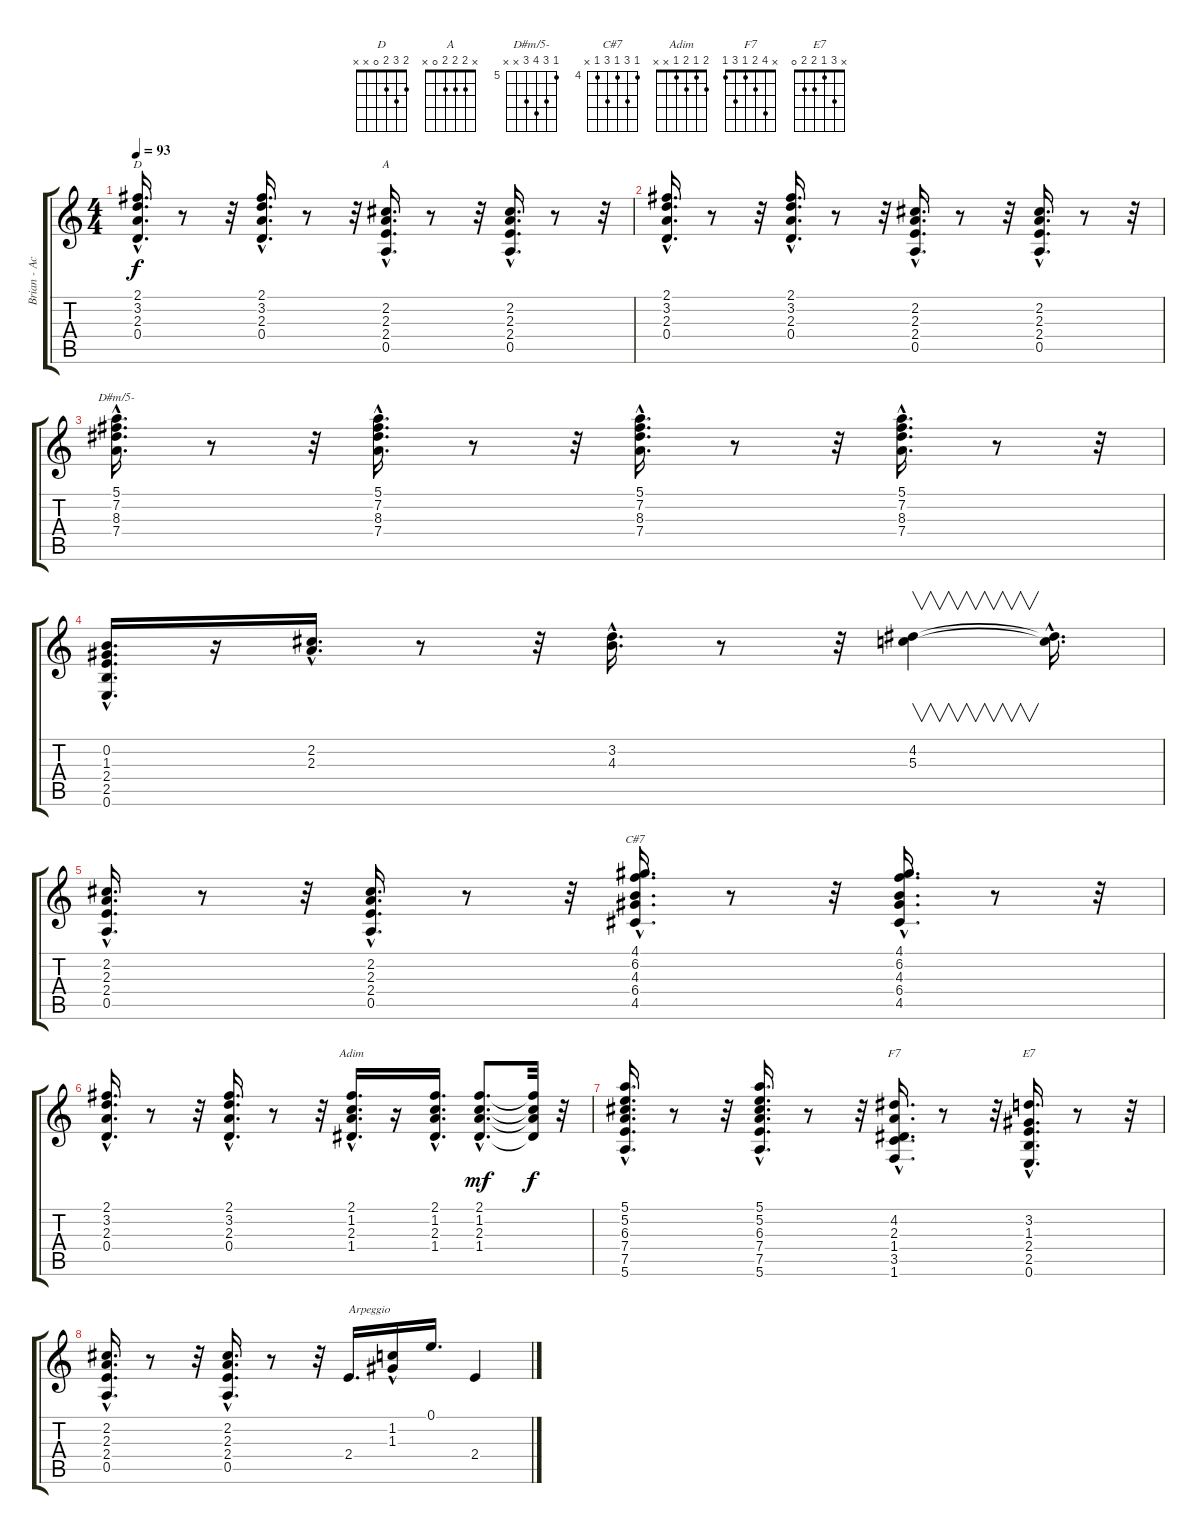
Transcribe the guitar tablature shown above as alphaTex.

\track ("Brian - Acoustic" "Brian - Ac") {instrument acousticguitarsteel}
\staff {score tabs}
\tuning (E4 B3 G3 D3 A2 E2) {hide}
\chord ("D" 2 3 2 0 x x)
\chord ("A" x 2 2 2 0 x)
\chord ("D#m/5-" 5 7 8 7 x x) {firstfret 5}
\chord ("C#7" 4 6 4 6 4 x) {firstfret 4}
\chord ("Adim" 2 1 2 1 x x)
\chord ("F7" x 4 2 1 3 1)
\chord ("E7" x 3 1 2 2 0)
\ts (4 4)
\tempo 93
\clef g2
\ks c
(2.1{hac} 3.2{hac} 2.3{hac} 0.4{hac}).16{d ch "D" dy f} r.8 r.32 (2.1{hac} 3.2{hac} 2.3{hac} 0.4{hac}).16{d} r.8 r.32 (2.2{hac} 2.3{hac} 2.4{hac} 0.5{hac}).16{d ch "A"} r.8 r.32 (2.2{hac} 2.3{hac} 2.4{hac} 0.5{hac}).16{d} r.8 r.32 |
(2.1{hac} 3.2{hac} 2.3{hac} 0.4{hac}).16{d} r.8 r.32 (2.1{hac} 3.2{hac} 2.3{hac} 0.4{hac}).16{d} r.8 r.32 (2.2{hac} 2.3{hac} 2.4{hac} 0.5{hac}).16{d} r.8 r.32 (2.2{hac} 2.3{hac} 2.4{hac} 0.5{hac}).16{d} r.8 r.32 |
(5.1{hac} 7.2{hac} 8.3{hac} 7.4{hac}).16{d ch "D#m/5-"} r.8 r.32 (5.1{hac} 7.2{hac} 8.3{hac} 7.4{hac}).16{d} r.8 r.32 (5.1{hac} 7.2{hac} 8.3{hac} 7.4{hac}).16{d} r.8 r.32 (5.1{hac} 7.2{hac} 8.3{hac} 7.4{hac}).16{d} r.8 r.32 |
(0.2{hac} 1.3{hac} 2.4{hac} 2.5{hac} 0.6{hac}).16{d} r.16 (2.2{hac} 2.3{hac}).16{d} r.8 r.32 (3.2{hac} 4.3{hac}).16{d} r.8 r.32 (4.2 5.3).4{v} (4.2{hac t} 5.3{hac t}).16{d} |
(2.2{hac} 2.3{hac} 2.4{hac} 0.5{hac}).16{d} r.8 r.32 (2.2{hac} 2.3{hac} 2.4{hac} 0.5{hac}).16{d} r.8 r.32 (4.1{hac} 6.2{hac} 4.3{hac} 6.4{hac} 4.5{hac}).16{d ch "C#7"} r.8 r.32 (4.1{hac} 6.2{hac} 4.3{hac} 6.4{hac} 4.5{hac}).16{d} r.8 r.32 |
(2.1{hac} 3.2{hac} 2.3{hac} 0.4{hac}).16{d} r.8 r.32 (2.1{hac} 3.2{hac} 2.3{hac} 0.4{hac}).16{d} r.8 r.32 (2.1{hac} 1.2{hac} 2.3{hac} 1.4{hac}).16{d ch "Adim"} r.16 (2.1{hac} 1.2{hac} 2.3{hac} 1.4{hac}).16{d} (2.1{hac} 1.2{hac} 2.3{hac} 1.4{hac}).8{d dy mf} (2.1{t} 1.2{t} 2.3{t} 1.4{t}).32{dy f} r.32 |
(5.1{hac} 5.2{hac} 6.3{hac} 7.4{hac} 7.5{hac} 5.6{hac}).16{d} r.8 r.32 (5.1{hac} 5.2{hac} 6.3{hac} 7.4{hac} 7.5{hac} 5.6{hac}).16{d} r.8 r.32 (4.2{hac} 2.3{hac} 1.4{hac} 3.5{hac} 1.6{hac}).16{d ch "F7"} r.8 r.32 (3.2{hac} 1.3{hac} 2.4{hac} 2.5{hac} 0.6{hac}).16{d ch "E7"} r.8 r.32 |
(2.2{hac} 2.3{hac} 2.4{hac} 0.5{hac}).16{d} r.8 r.32 (2.2{hac} 2.3{hac} 2.4{hac} 0.5{hac}).16{d} r.8 r.32 2.4.16{d txt "Arpeggio"} (1.2{hac} 1.3).16 0.1.16{d} 2.4.4
